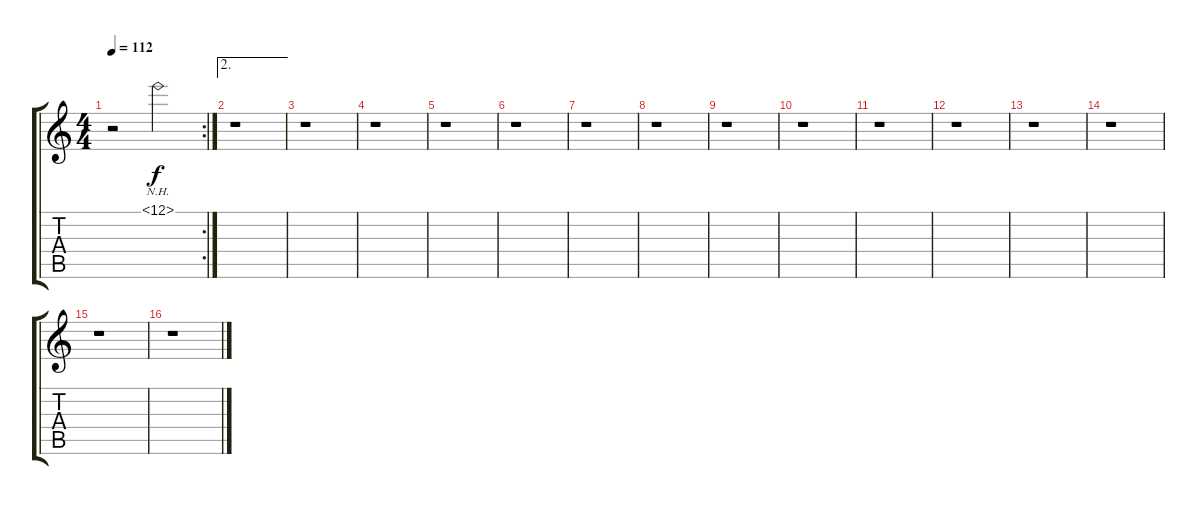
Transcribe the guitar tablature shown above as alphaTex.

\track "" {instrument acousticguitarnylon}
\staff {score tabs}
\tuning (E4 B3 G3 D3 A2 E2) {hide}
\rc 2
\ts (4 4)
\tempo 112
\clef g2
\ks c
r.2{dy f} 12.1{nh}.2 |
\ae 2
r.1 |
r.1 |
r.1 |
r.1 |
r.1 |
r.1 |
r.1 |
r.1 |
r.1 |
r.1 |
r.1 |
r.1 |
r.1 |
r.1 |
r.1
